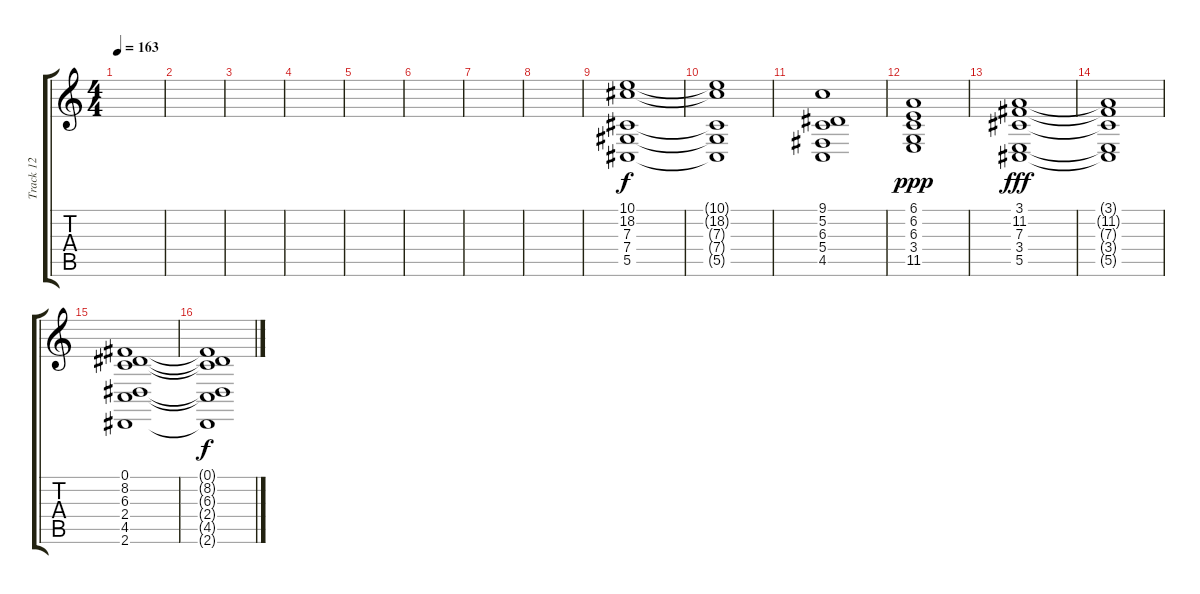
\track ("Track 12" "Track 12") {instrument churchorgan}
\staff {score tabs}
\tuning (Eb4 Bb3 Gb3 Db3 Ab2 Db2) {hide}
\ts (4 4)
\tempo 163
\clef g2
\ks c
|
|
|
|
|
|
|
|
(10.1 18.2 7.3 7.4 5.5).1 |
(10.1{t} 18.2{t} 7.3{t} 7.4{t} 5.5{t}).1 |
(9.1 5.2 6.3 5.4 4.5).1 |
(6.1 6.2 6.3 3.4 11.5).1{dy ppp} |
(3.1 11.2 7.3 3.4 5.5).1{dy fff} |
(3.1{t} 11.2{t} 7.3{t} 3.4{t} 5.5{t}).1 |
(0.1 8.2 6.3 2.4 4.5 2.6).1 |
(0.1{t} 8.2{t} 6.3{t} 2.4{t} 4.5{t} 2.6{t}).1{dy f}
